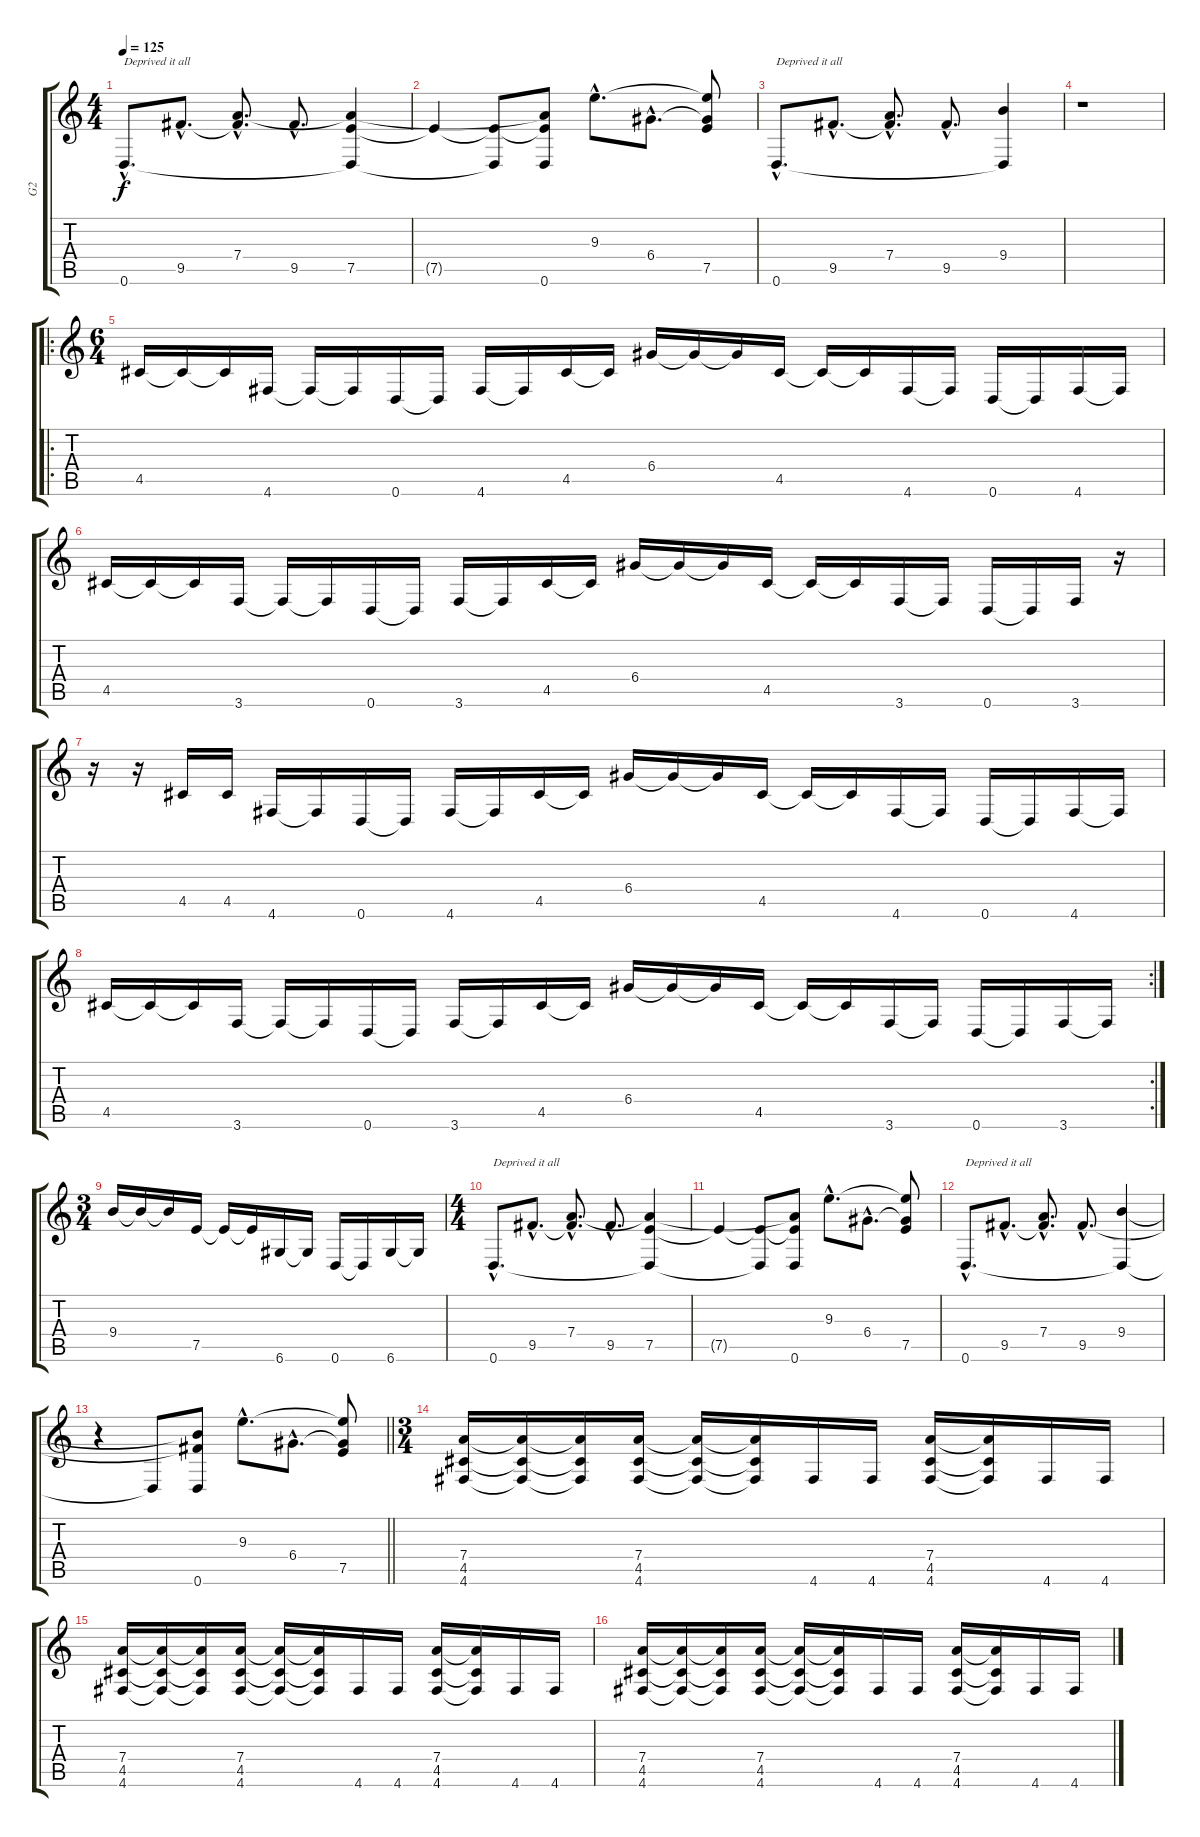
\track ("G2" "G2") {instrument overdrivenguitar}
\staff {score tabs}
\tuning (E4 B3 G3 D3 A2 D2) {hide}
\ts (4 4)
\tempo 125
\clef g2
\ks c
0.6{hac}.8{d txt "Deprived it all" dy f} 9.5{hac}.8{d} (7.4{hac} 9.5{hac t}).8{d} 9.5{hac}.8{d} (7.4{t} 7.5 0.6{t}).4 |
7.5{t}.4 (7.5{t} 0.6{t}).8 (7.4{t} 7.5{t} 0.6).8 9.3{hac}.8{d} 6.4{hac}.8{d} (9.3{t} 6.4{t} 7.5).8 |
0.6{hac}.8{d txt "Deprived it all"} 9.5{hac}.8{d} (7.4{hac} 9.5{hac t}).8{d} 9.5{hac}.8{d} (9.4 0.6{t}).4 |
r.1 |
\ro
\ts (6 4)
4.5.16 4.5{t}.16 4.5{t}.16 4.6.16 4.6{t}.16 4.6{t}.16 0.6.16 0.6{t}.16 4.6.16 4.6{t}.16 4.5.16 4.5{t}.16 6.4.16 6.4{t}.16 6.4{t}.16 4.5.16 4.5{t}.16 4.5{t}.16 4.6.16 4.6{t}.16 0.6.16 0.6{t}.16 4.6.16 4.6{t}.16 |
4.5.16 4.5{t}.16 4.5{t}.16 3.6.16 3.6{t}.16 3.6{t}.16 0.6.16 0.6{t}.16 3.6.16 3.6{t}.16 4.5.16 4.5{t}.16 6.4.16 6.4{t}.16 6.4{t}.16 4.5.16 4.5{t}.16 4.5{t}.16 3.6.16 3.6{t}.16 0.6.16 0.6{t}.16 3.6.16 r.16 |
r.16 r.16 4.5.16 4.5.16 4.6.16 4.6{t}.16 0.6.16 0.6{t}.16 4.6.16 4.6{t}.16 4.5.16 4.5{t}.16 6.4.16 6.4{t}.16 6.4{t}.16 4.5.16 4.5{t}.16 4.5{t}.16 4.6.16 4.6{t}.16 0.6.16 0.6{t}.16 4.6.16 4.6{t}.16 |
\rc 2
4.5.16 4.5{t}.16 4.5{t}.16 3.6.16 3.6{t}.16 3.6{t}.16 0.6.16 0.6{t}.16 3.6.16 3.6{t}.16 4.5.16 4.5{t}.16 6.4.16 6.4{t}.16 6.4{t}.16 4.5.16 4.5{t}.16 4.5{t}.16 3.6.16 3.6{t}.16 0.6.16 0.6{t}.16 3.6.16 3.6{t}.16 |
\ts (3 4)
9.4.16 9.4{t}.16 9.4{t}.16 7.5.16 7.5{t}.16 7.5{t}.16 6.6.16 6.6{t}.16 0.6.16 0.6{t}.16 6.6.16 6.6{t}.16 |
\ts (4 4)
0.6{hac}.8{d txt "Deprived it all"} 9.5{hac}.8{d} (7.4{hac} 9.5{hac t}).8{d} 9.5{hac}.8{d} (7.4{t} 7.5 0.6{t}).4 |
7.5{t}.4 (7.5{t} 0.6{t}).8 (7.4{t} 7.5{t} 0.6).8 9.3{hac}.8{d} 6.4{hac}.8{d} (9.3{t} 6.4{t} 7.5).8 |
0.6{hac}.8{d txt "Deprived it all"} 9.5{hac}.8{d} (7.4{hac} 9.5{hac t}).8{d} 9.5{hac}.8{d} (9.4 0.6{t}).4 |
\barLineRight lightlight
r.4 0.6{t}.8 (9.4{t} 9.5{t} 0.6).8 9.3{hac}.8{d} 6.4{hac}.8{d} (9.3{t} 6.4{t} 7.5).8 |
\ts (3 4)
\section ("" "")
(7.4 4.5 4.6).16 (7.4{t} 4.5{t} 4.6{t}).16 (7.4{t} 4.5{t} 4.6{t}).16 (7.4 4.5 4.6).16 (7.4{t} 4.5{t} 4.6{t}).16 (7.4{t} 4.5{t} 4.6{t}).16 4.6.16 4.6.16 (7.4 4.5 4.6).16 (7.4{t} 4.5{t} 4.6{t}).16 4.6.16 4.6.16 |
(7.4 4.5 4.6).16 (7.4{t} 4.5{t} 4.6{t}).16 (7.4{t} 4.5{t} 4.6{t}).16 (7.4 4.5 4.6).16 (7.4{t} 4.5{t} 4.6{t}).16 (7.4{t} 4.5{t} 4.6{t}).16 4.6.16 4.6.16 (7.4 4.5 4.6).16 (7.4{t} 4.5{t} 4.6{t}).16 4.6.16 4.6.16 |
(7.4 4.5 4.6).16 (7.4{t} 4.5{t} 4.6{t}).16 (7.4{t} 4.5{t} 4.6{t}).16 (7.4 4.5 4.6).16 (7.4{t} 4.5{t} 4.6{t}).16 (7.4{t} 4.5{t} 4.6{t}).16 4.6.16 4.6.16 (7.4 4.5 4.6).16 (7.4{t} 4.5{t} 4.6{t}).16 4.6.16 4.6.16
